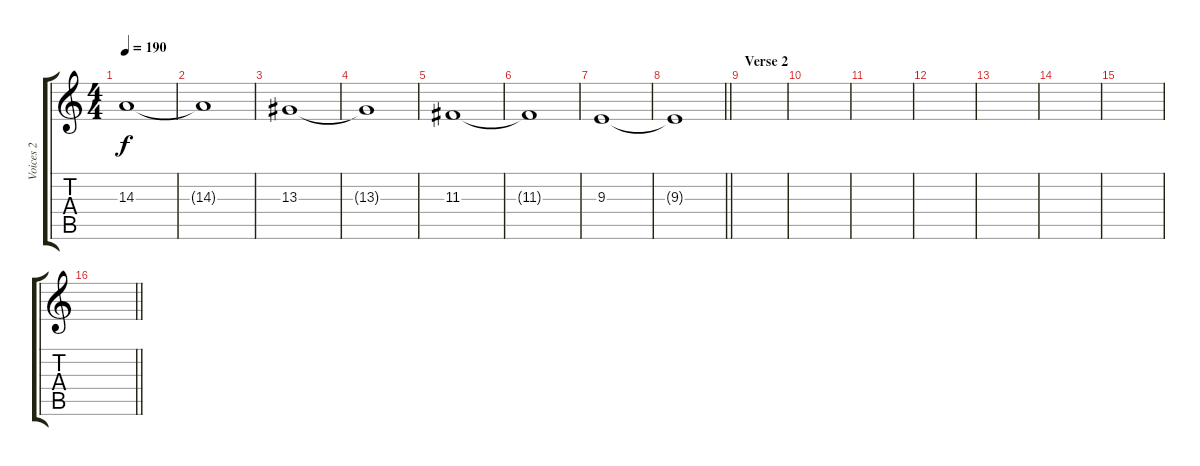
\track ("Voices 2" "Voices 2") {instrument stringensemble1}
\staff {score tabs}
\tuning (E4 B3 G3 D3 A2 E2) {hide}
\ts (4 4)
\tempo 190
\clef g2
\ks c
14.3.1{dy f} |
14.3{t}.1 |
13.3.1 |
13.3{t}.1 |
11.3.1 |
11.3{t}.1 |
9.3.1 |
\barLineRight lightlight
9.3{t}.1 |
\section ("" "Verse 2")
|
|
|
|
|
|
|
\barLineRight lightlight
